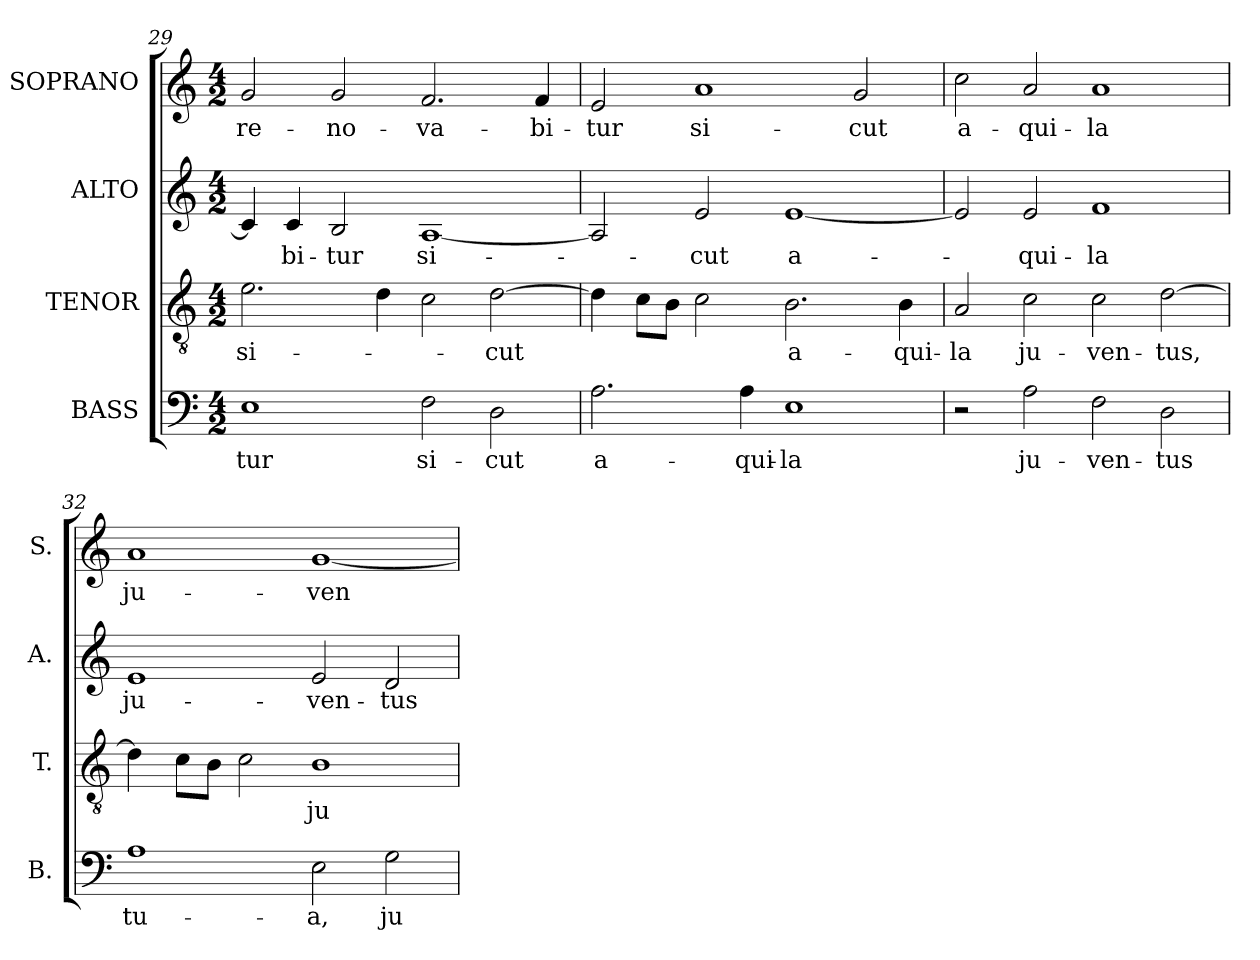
**kern	**text	**kern	**text	**kern	**text	**kern	**text
*part4	*part4	*part3	*part3	*part2	*part2	*part1	*part1
*staff4	*staff4	*staff3	*staff3	*staff2	*staff2	*staff1	*staff1
*I"BASS	*	*I"TENOR	*	*I"ALTO	*	*I"SOPRANO	*
*I'B.	*	*I'T.	*	*I'A.	*	*I'S.	*
*clefF4	*	*clefGv2	*	*clefG2	*	*clefG2	*
*	*	*ITrd7c12	*	*	*	*	*
*k[]	*	*k[]	*	*k[]	*	*k[]	*
*C:	*	*C:	*	*C:	*	*C:	*
*M4/2	*	*M4/2	*	*M4/2	*	*M4/2	*
=29	=29	=29	=29	=29	=29	=29	=29
!	!LO:LY:b:color=#000000	!	!	!	!	!	!
!	!	!	!LO:LY:b:color=#000000	!	!	!	!
!	!	!	!	!	!	!	!LO:LY:b:color=#000000
1Ei	-tur	2.Ei\	si-	4ci/]	.	2gi/	re-
!	!	!	!	!	!LO:LY:b:color=#000000	!	!
.	.	.	.	4ci/	-bi-	.	.
!	!	!	!	!	!LO:LY:b:color=#000000	!	!
!	!	!	!	!	!	!	!LO:LY:b:color=#000000
.	.	.	.	2Bi/	-tur	2gi/	-no-
.	.	4Di\	.	.	.	.	.
!	!LO:LY:b:color=#000000	!	!	!	!	!	!
!	!	!	!	!	!LO:LY:b:color=#000000	!	!
!	!	!	!	!	!	!	!LO:LY:b:color=#000000
2Fi\	si-	2Ci\	.	[1Ai	si-	2.fi/	-va-
!	!LO:LY:b:color=#000000	!	!	!	!	!	!
!	!	!	!LO:LY:b:color=#000000	!	!	!	!
2Di\	-cut	[2Di\	-cut	.	.	.	.
!	!	!	!	!	!	!	!LO:LY:b:color=#000000
.	.	.	.	.	.	4fi/	-bi-
=30	=30	=30	=30	=30	=30	=30	=30
!	!LO:LY:b:color=#000000	!	!	!	!	!	!
!	!	!	!	!	!	!	!LO:LY:b:color=#000000
2.Ai\	a-	4Di\]	.	2Ai/]	.	2ei/	-tur
.	.	8Ci\L	.	.	.	.	.
.	.	8BBi\J	.	.	.	.	.
!	!	!	!	!	!LO:LY:b:color=#000000	!	!
!	!	!	!	!	!	!	!LO:LY:b:color=#000000
.	.	2Ci\	.	2ei/	-cut	1ai	si-
!	!LO:LY:b:color=#000000	!	!	!	!	!	!
4Ai\	-qui-	.	.	.	.	.	.
!	!LO:LY:b:color=#000000	!	!	!	!	!	!
!	!	!	!LO:LY:b:color=#000000	!	!	!	!
!	!	!	!	!	!LO:LY:b:color=#000000	!	!
1Ei	-la	2.BBi\	a-	[1ei	a-	.	.
!	!	!	!	!	!	!	!LO:LY:b:color=#000000
.	.	.	.	.	.	2gi/	-cut
!	!	!	!LO:LY:b:color=#000000	!	!	!	!
.	.	4BBi\	-qui-	.	.	.	.
=31	=31	=31	=31	=31	=31	=31	=31
!	!	!	!LO:LY:b:color=#000000	!	!	!	!
!	!	!	!	!	!	!	!LO:LY:b:color=#000000
2r	.	2AAi/	-la	2ei/]	.	2cci\	a-
!	!LO:LY:b:color=#000000	!	!	!	!	!	!
!	!	!	!LO:LY:b:color=#000000	!	!	!	!
!	!	!	!	!	!LO:LY:b:color=#000000	!	!
!	!	!	!	!	!	!	!LO:LY:b:color=#000000
2Ai\	ju-	2Ci\	ju-	2ei/	-qui-	2ai/	-qui-
!	!LO:LY:b:color=#000000	!	!	!	!	!	!
!	!	!	!LO:LY:b:color=#000000	!	!	!	!
!	!	!	!	!	!LO:LY:b:color=#000000	!	!
!	!	!	!	!	!	!	!LO:LY:b:color=#000000
2Fi\	-ven-	2Ci\	-ven-	1fi	-la	1ai	-la
!	!LO:LY:b:color=#000000	!	!	!	!	!	!
!	!	!	!LO:LY:b:color=#000000	!	!	!	!
2Di\	-tus	[2Di\	-tus,	.	.	.	.
=32	=32	=32	=32	=32	=32	=32	=32
!	!LO:LY:b:color=#000000	!	!	!	!	!	!
!	!	!	!	!	!LO:LY:b:color=#000000	!	!
!	!	!	!	!	!	!	!LO:LY:b:color=#000000
1Ai	tu-	4Di\]	.	1ei	ju-	1ai	ju-
.	.	8Ci\L	.	.	.	.	.
.	.	8BBi\J	.	.	.	.	.
.	.	2Ci\	.	.	.	.	.
!	!LO:LY:b:color=#000000	!	!	!	!	!	!
!	!	!	!LO:LY:b:color=#000000	!	!	!	!
!	!	!	!	!	!LO:LY:b:color=#000000	!	!
!	!	!	!	!	!	!	!LO:LY:b:color=#000000
2Ei\	-a,	1BBi	ju-	2ei/	-ven-	[1gi	-ven-
!	!LO:LY:b:color=#000000	!	!	!	!	!	!
!	!	!	!	!	!LO:LY:b:color=#000000	!	!
2Gi\	ju-	.	.	2di/	-tus	.	.
=	=	=	=	=	=	=	=
*-	*-	*-	*-	*-	*-	*-	*-
